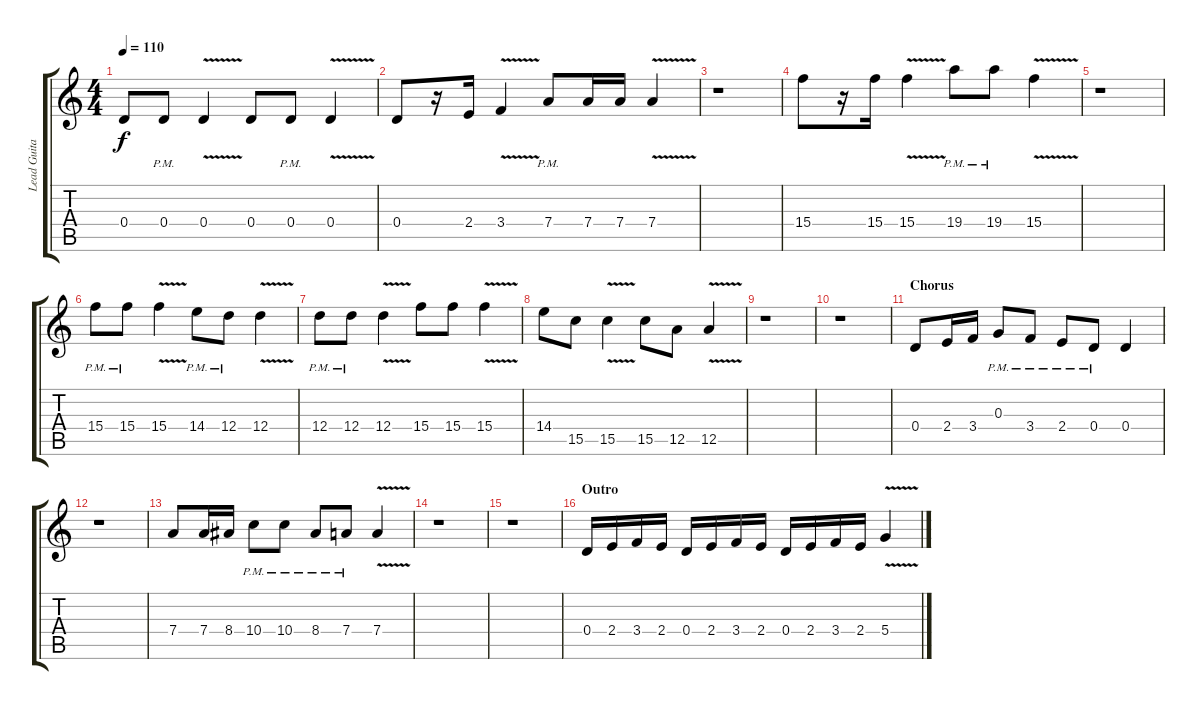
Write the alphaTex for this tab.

\track ("Lead Guitar" "Lead Guita") {instrument overdrivenguitar}
\staff {score tabs}
\tuning (E4 B3 G3 D3 A2 D2) {hide}
\ts (4 4)
\tempo 110
\clef g2
\ks c
0.4.8{dy f} 0.4{pm}.8 0.4{v}.4 0.4.8 0.4{pm}.8 0.4{v}.4 |
0.4.8 r.16 2.4.16 3.4{v}.4 7.4{pm}.8 7.4.16 7.4.16 7.4{v}.4 |
r.1 |
15.4.8 r.16 15.4.16 15.4{v}.4 19.4{pm}.8 19.4{pm}.8 15.4{v}.4 |
r.1 |
15.4{pm}.8 15.4{pm}.8 15.4{v}.4 14.4{pm}.8 12.4{pm}.8 12.4{v}.4 |
12.4{pm}.8 12.4{pm}.8 12.4{v}.4 15.4.8 15.4.8 15.4{v}.4 |
14.4.8 15.5.8 15.5{v}.4 15.5.8 12.5.8 12.5{v}.4 |
r.1 |
r.1 |
\section ("" "Chorus")
0.4.8 2.4.16 3.4.16 0.3{pm}.8 3.4{pm}.8 2.4{pm}.8 0.4{pm}.8 0.4.4 |
r.1 |
7.4.8 7.4.16 8.4.16 10.4{pm}.8 10.4{pm}.8 8.4{pm}.8 7.4{pm}.8 7.4{v}.4 |
r.1 |
r.1 |
\section ("" "Outro")
0.4.16 2.4.16 3.4.16 2.4.16 0.4.16 2.4.16 3.4.16 2.4.16 0.4.16 2.4.16 3.4.16 2.4.16 5.4{v}.4
